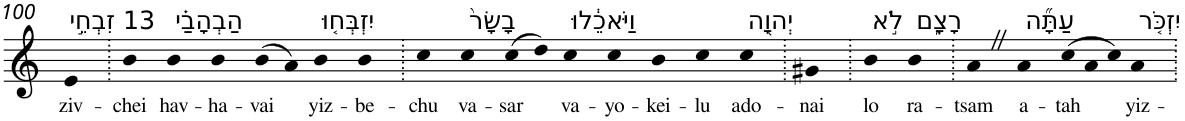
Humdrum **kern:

**kern	**text
*part1	*part1
*staff1	*staff1
*I"Piano	*
*I'Pno	*
!!LO:PB:g=z
*clefG2	*
*k[]	*
=100	=100
!LO:TX:a:t=13 זִבְחֵ֣י	!
!	!LO:LY:b
4e	ziv-
=101.	=101.
!	!LO:LY:b
4b	-chei
!LO:TX:a:t=הַבְהָבַ֗י	!
!	!LO:LY:b
4b	hav-
!	!LO:LY:b
4b	-ha-
!	!LO:LY:b
(>8b	-vai
8a)	.
!LO:TX:a:t=יִזְבְּח֤וּ	!
!	!LO:LY:b
4b	yiz-
!	!LO:LY:b
4b	-be-
=102.	=102.
!	!LO:LY:b
4cc	-chu
!LO:TX:a:t=בָשָׂר֙	!
!	!LO:LY:b
4cc	va-
!	!LO:LY:b
(>8cc	-sar
8dd)	.
!LO:TX:a:t=וַיֹּאכֵ֔לוּ	!
!	!LO:LY:b
4cc	va-
!	!LO:LY:b
4cc	-yo-
!	!LO:LY:b
4b	-kei-
!	!LO:LY:b
4cc	-lu
!LO:TX:a:t=יְהוָ֖ה	!
!	!LO:LY:b
4cc	ado-
=103.	=103.
!	!LO:LY:b
4g#X	-nai
=104.	=104.
!LO:TX:a:t=לֹ֣א	!
!	!LO:LY:b
4b	lo
!LO:TX:a:t=רָצָ֑ם	!
!	!LO:LY:b
4b	ra-
=105.	=105.
!	!LO:LY:b
4aZ	-tsam
!LO:TX:a:t=עַתָּ֞ה	!
!	!LO:LY:b
4a	a-
!	!LO:LY:b
(>12cc	-tah
12a	.
12cc)	.
!LO:TX:a:t=יִזְכֹּ֤ר	!
!	!LO:LY:b
4a	yiz-
=.	=.
*-	*-
